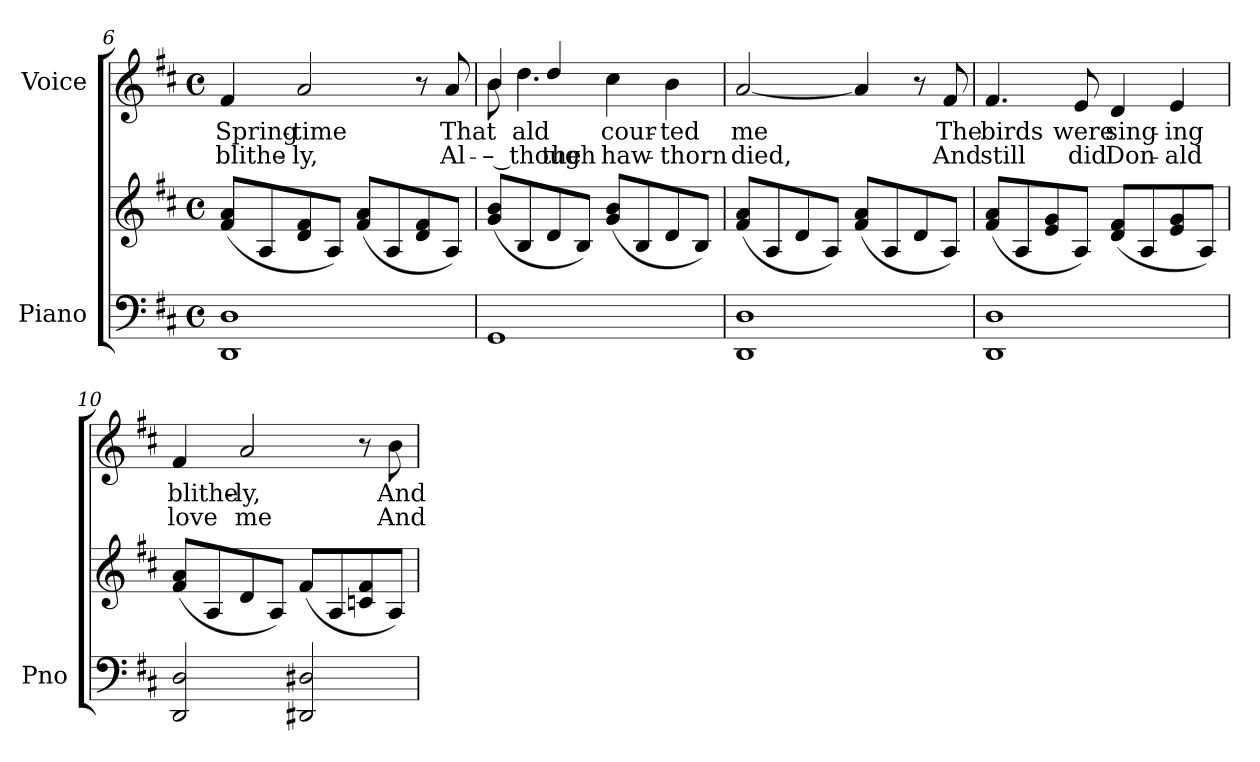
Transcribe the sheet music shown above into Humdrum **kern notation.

**kern	**kern	**kern	**text	**text
*part2	*part2	*part1	*part1	*part1
*staff3	*staff2	*staff1	*staff1	*staff1
*I"Piano	*	*I"Voice	*	*
*I'Pno	*	*	*	*
*clefF4	*clefG2	*clefG2	*	*
*k[f#c#]	*k[f#c#]	*k[f#c#]	*	*
*M4/4	*M4/4	*M4/4	*	*
*met(c)	*met(c)	*met(c)	*	*
=6	=6	=6	=6	=6
!	!	!	!LO:LY:b	!LO:LY:b
1DD 1D	(8f#/ 8a/L	4f#/	Spring-	blithe-
.	8A/	.	.	.
!	!	!	!LO:LY:b	!LO:LY:b
.	8d/ 8f#/	2a/	-time	-ly,
.	8A/J)	.	.	.
.	(8f#/ 8a/L	.	.	.
.	8A/	.	.	.
.	8d/ 8f#/	8r	.	.
!	!	!	!LO:LY:b	!LO:LY:b
.	8A/J)	8a/	That	Al-
!!LO:LB:g=z
=7	=7	=7	=7	=7
!	!	!	!LO:LY:b	!
*	*	*^	*	*
!	!	!	!	!	!LO:LY:b
1GG	(8g/ 8b/L	8b\	4b/	.	– though
!	!	!	!	!LO:LY:b	!
.	8B/	4.dd\	.	-ald	.
!	!	!	!	!	!LO:LY:b
.	8d/	.	4dd/	.	the
.	8B/J)	.	.	.	.
!	!	!	!	!LO:LY:b	!LO:LY:b
.	(8g/ 8b/L	4cc#\	2ryy	cour-	haw-
.	8B/	.	.	.	.
!	!	!	!	!LO:LY:b	!LO:LY:b
.	8d/	4b\	.	-ted	-thorn
.	8B/J)	.	.	.	.
*	*	*v	*v	*	*
=8	=8	=8	=8	=8
!	!	!	!LO:LY:b	!LO:LY:b
1DD 1D	(8f#/ 8a/L	[2a/	me	died,
.	8A/	.	.	.
.	8d/	.	.	.
.	8A/J)	.	.	.
.	(8f#/ 8a/L	4a/]	.	.
.	8A/	.	.	.
.	8d/	8r	.	.
!	!	!	!LO:LY:b	!LO:LY:b
.	8A/J)	8f#/	The	And
=9	=9	=9	=9	=9
!	!	!	!LO:LY:b	!LO:LY:b
1DD 1D	(8f#/ 8a/L	4.f#/	birds	still
.	8A/	.	.	.
.	8e/ 8g/	.	.	.
!	!	!	!LO:LY:b	!LO:LY:b
.	8A/J)	8e/	were	did
!	!	!	!LO:LY:b	!LO:LY:b
.	(8d/ 8f#/L	4d/	sing-	Don-
.	8A/	.	.	.
!	!	!	!LO:LY:b	!LO:LY:b
.	8e/ 8g/	4e/	-ing	-ald
.	8A/J)	.	.	.
!!LO:LB:g=z
=10	=10	=10	=10	=10
!	!	!	!LO:LY:b	!LO:LY:b
2DD/ 2D/	(8f#/ 8a/L	4f#/	blithe-	love
.	8A/	.	.	.
!	!	!	!LO:LY:b	!LO:LY:b
.	8d/	2a/	-ly,	me
.	8A/J)	.	.	.
2DD#X/ 2D#X/	(8f#/L	.	.	.
.	8A/	.	.	.
.	8cn/ 8f#/	8r	.	.
!	!	!	!LO:LY:b	!LO:LY:b
.	8A/J)	8b\	And	And
=	=	=	=	=
*-	*-	*-	*-	*-
